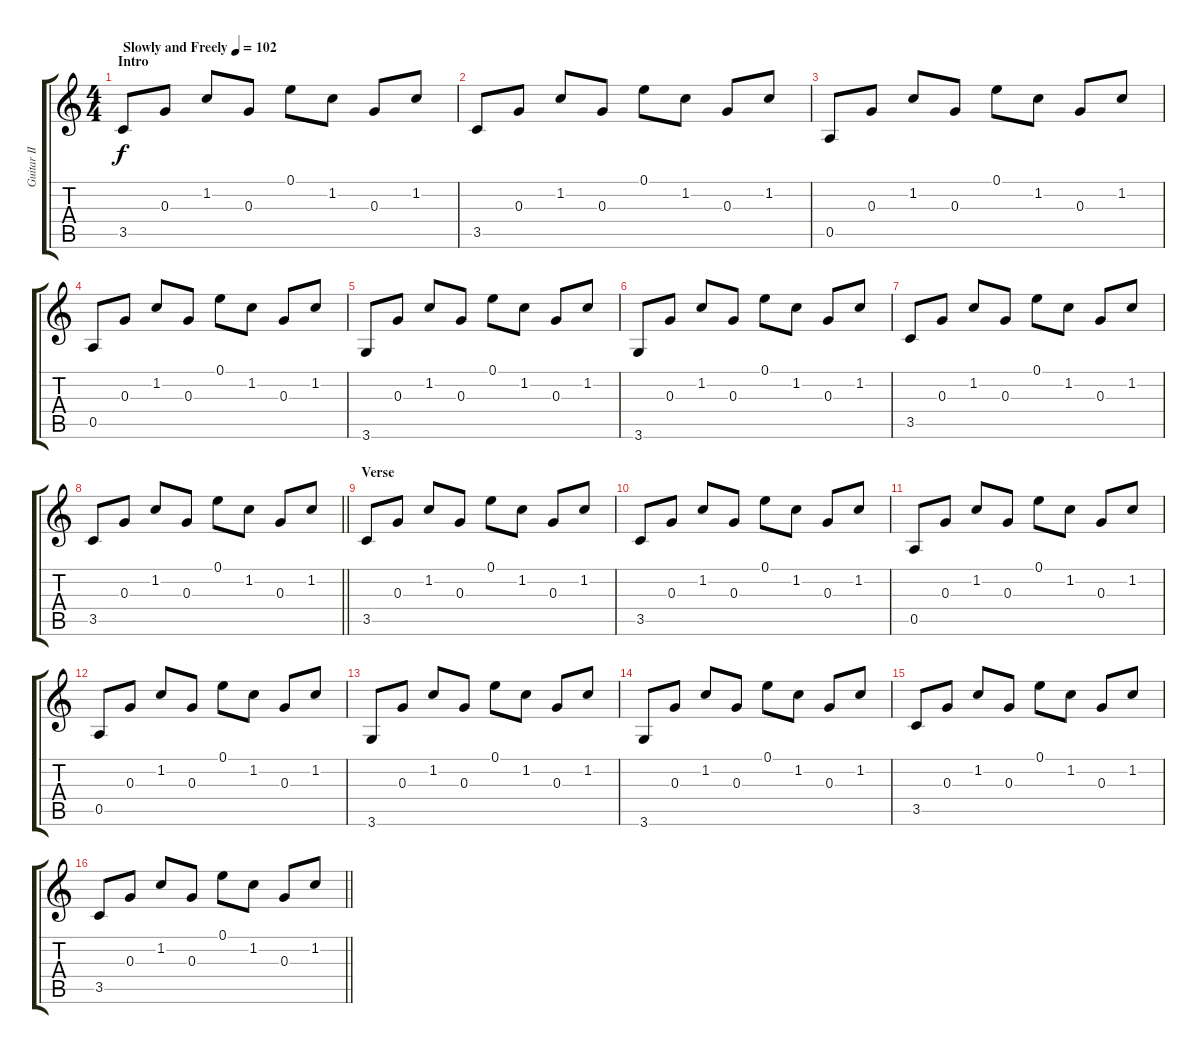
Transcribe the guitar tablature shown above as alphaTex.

\track ("Guitar II" "Guitar II") {instrument acousticguitarsteel}
\staff {score tabs}
\tuning (E4 B3 G3 D3 A2 E2) {hide}
\ts (4 4)
\section ("" "Intro")
\tempo (102 "Slowly and Freely")
\clef g2
\ks c
3.5.8{dy f instrument acousticguitarsteel} 0.3.8 1.2.8 0.3.8 0.1.8 1.2.8 0.3.8 1.2.8 |
3.5.8 0.3.8 1.2.8 0.3.8 0.1.8 1.2.8 0.3.8 1.2.8 |
0.5.8 0.3.8 1.2.8 0.3.8 0.1.8 1.2.8 0.3.8 1.2.8 |
0.5.8 0.3.8 1.2.8 0.3.8 0.1.8 1.2.8 0.3.8 1.2.8 |
3.6.8 0.3.8 1.2.8 0.3.8 0.1.8 1.2.8 0.3.8 1.2.8 |
3.6.8 0.3.8 1.2.8 0.3.8 0.1.8 1.2.8 0.3.8 1.2.8 |
3.5.8 0.3.8 1.2.8 0.3.8 0.1.8 1.2.8 0.3.8 1.2.8 |
\barLineRight lightlight
3.5.8 0.3.8 1.2.8 0.3.8 0.1.8 1.2.8 0.3.8 1.2.8 |
\section ("" "Verse")
3.5.8 0.3.8 1.2.8 0.3.8 0.1.8 1.2.8 0.3.8 1.2.8 |
3.5.8 0.3.8 1.2.8 0.3.8 0.1.8 1.2.8 0.3.8 1.2.8 |
0.5.8 0.3.8 1.2.8 0.3.8 0.1.8 1.2.8 0.3.8 1.2.8 |
0.5.8 0.3.8 1.2.8 0.3.8 0.1.8 1.2.8 0.3.8 1.2.8 |
3.6.8 0.3.8 1.2.8 0.3.8 0.1.8 1.2.8 0.3.8 1.2.8 |
3.6.8 0.3.8 1.2.8 0.3.8 0.1.8 1.2.8 0.3.8 1.2.8 |
3.5.8 0.3.8 1.2.8 0.3.8 0.1.8 1.2.8 0.3.8 1.2.8 |
\barLineRight lightlight
3.5.8 0.3.8 1.2.8 0.3.8 0.1.8 1.2.8 0.3.8 1.2.8
